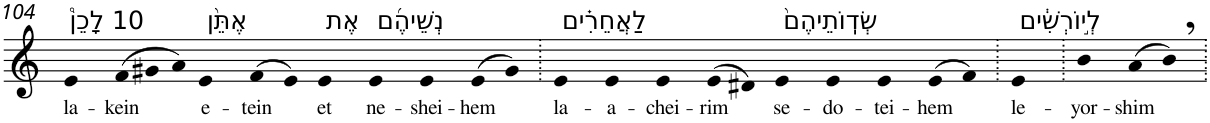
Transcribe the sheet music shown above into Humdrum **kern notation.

**kern	**text
*part1	*part1
*staff1	*staff1
*I"Piano	*
*I'Pno	*
!!LO:PB:g=z
*clefG2	*
*k[]	*
=104	=104
!LO:TX:a:t=10 לָכֵן֩	!
!	!LO:LY:b
4e	la-
*Xtuplet	*
!	!LO:LY:b
(>12f	-kein
12g#X	.
12a)	.
!LO:TX:a:t=אֶתֵּ֨ן	!
!	!LO:LY:b
4e	e-
!	!LO:LY:b
(>8f	-tein
8e)	.
!LO:TX:a:t=אֶת	!
!	!LO:LY:b
4e	et
!LO:TX:a:t=נְשֵׁיהֶ֜ם	!
!	!LO:LY:b
4e	ne-
!	!LO:LY:b
4e	-shei-
!	!LO:LY:b
(>8e	-hem
8g#)	.
=105.	=105.
!LO:TX:a:t=לַאֲחֵרִ֗ים	!
!	!LO:LY:b
4e	la-
!	!LO:LY:b
4e	-a-
!	!LO:LY:b
4e	-chei-
!	!LO:LY:b
(>8e	-rim
8d#X)	.
!LO:TX:a:t=שְׂדֽוֹתֵיהֶם֙	!
!	!LO:LY:b
4e	se-
!	!LO:LY:b
4e	-do-
!	!LO:LY:b
4e	-tei-
!	!LO:LY:b
(>8e	-hem
8f)	.
=106.	=106.
!LO:TX:a:t=לְי֣וֹרְשִׁ֔ים	!
!	!LO:LY:b
4e	le-
=107.	=107.
!	!LO:LY:b
4b	-yor-
!	!LO:LY:b
(>8a	-shim
8b,)	.
=.	=.
*-	*-
